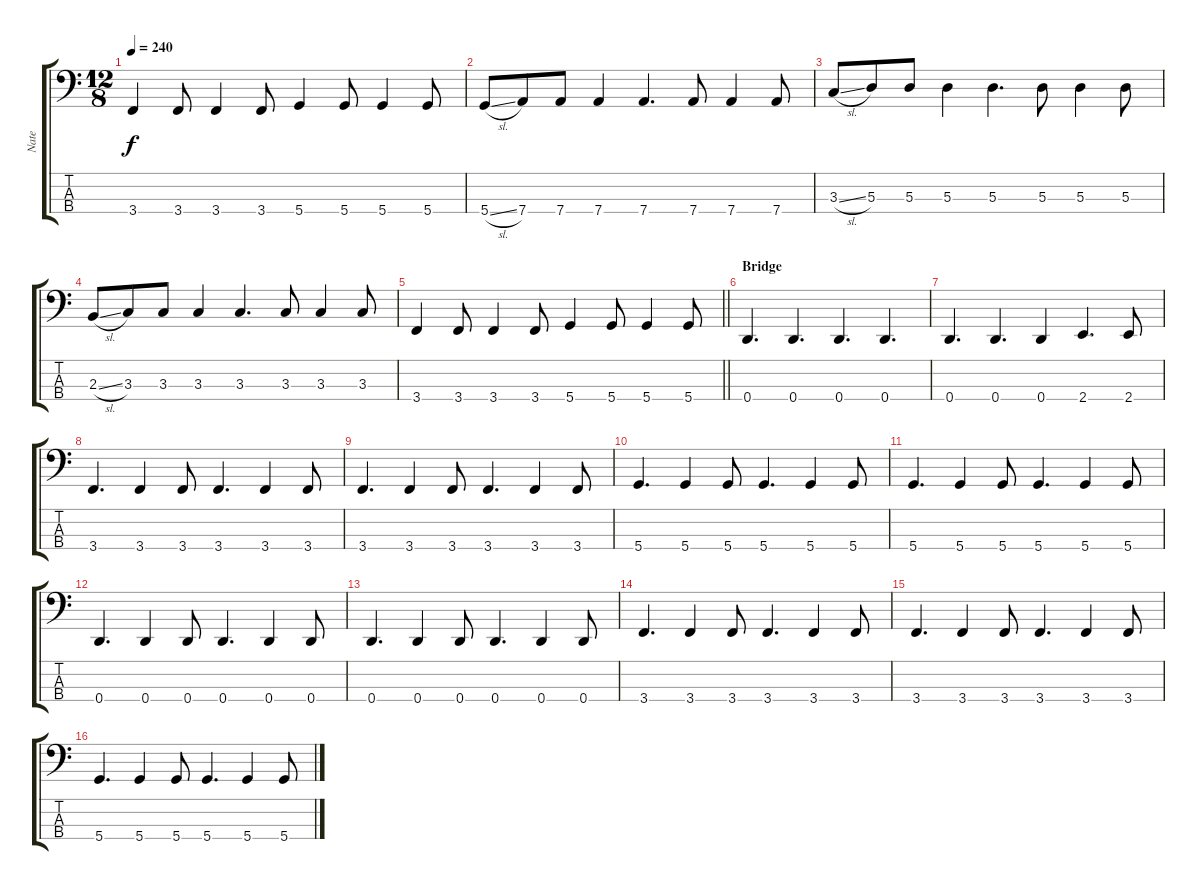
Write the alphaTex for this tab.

\track ("Nate" "Nate") {instrument electricbassfinger}
\staff {score tabs}
\tuning (G2 D2 A1 D1) {hide}
\ts (12 8)
\tempo 240
\clef f4
\ks c
3.4.4{dy f} 3.4.8 3.4.4 3.4.8 5.4.4 5.4.8 5.4.4 5.4.8 |
5.4{sl}.8 7.4.8 7.4.8 7.4.4 7.4.4{d} 7.4.8 7.4.4 7.4.8 |
3.3{sl}.8 5.3.8 5.3.8 5.3.4 5.3.4{d} 5.3.8 5.3.4 5.3.8 |
2.3{sl}.8 3.3.8 3.3.8 3.3.4 3.3.4{d} 3.3.8 3.3.4 3.3.8 |
\barLineRight lightlight
3.4.4 3.4.8 3.4.4 3.4.8 5.4.4 5.4.8 5.4.4 5.4.8 |
\section ("" "Bridge")
0.4.4{d} 0.4.4{d} 0.4.4{d} 0.4.4{d} |
0.4.4{d} 0.4.4{d} 0.4.4 2.4.4{d} 2.4.8 |
3.4.4{d} 3.4.4 3.4.8 3.4.4{d} 3.4.4 3.4.8 |
3.4.4{d} 3.4.4 3.4.8 3.4.4{d} 3.4.4 3.4.8 |
5.4.4{d} 5.4.4 5.4.8 5.4.4{d} 5.4.4 5.4.8 |
5.4.4{d} 5.4.4 5.4.8 5.4.4{d} 5.4.4 5.4.8 |
0.4.4{d} 0.4.4 0.4.8 0.4.4{d} 0.4.4 0.4.8 |
0.4.4{d} 0.4.4 0.4.8 0.4.4{d} 0.4.4 0.4.8 |
3.4.4{d} 3.4.4 3.4.8 3.4.4{d} 3.4.4 3.4.8 |
3.4.4{d} 3.4.4 3.4.8 3.4.4{d} 3.4.4 3.4.8 |
5.4.4{d} 5.4.4 5.4.8 5.4.4{d} 5.4.4 5.4.8
